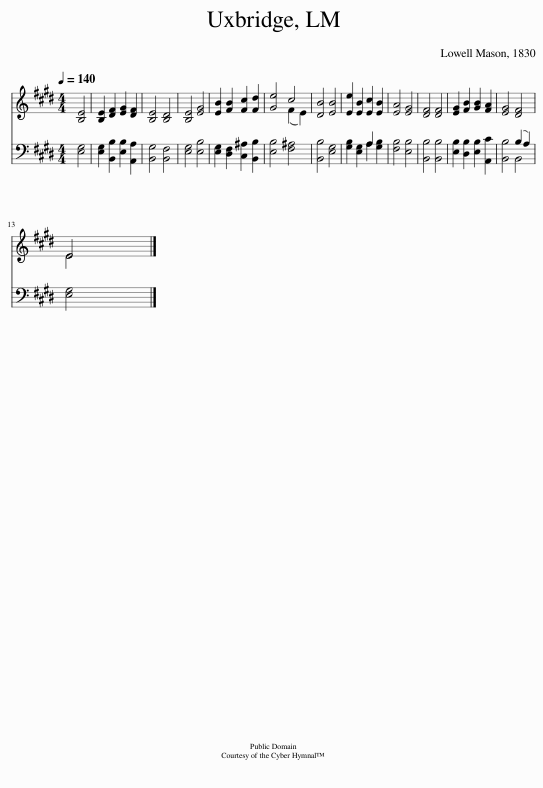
X:1
%%score ( 1 2 ) ( 3 4 )
L:1/8
Q:1/4=140
M:4/4
I:linebreak $
K:E
V:1 treble
V:2 treble
V:3 bass
V:4 bass
V:1
 [B,E]4 | [B,E]2 [DF]2 [EG]2 [DF]2 | [B,E]4 [B,D]4 | [B,E]4 [EG]4 | [EB]2 [FB]2 [Fc]2 [Fd]2 | %5
 [Ge]4 c4 | [DB]4 [EB]4 | [Ee]2 [EB]2 [Ec]2 [EB]2 | [EA]4 [EG]4 | [DF]4 [DF]4 | %10
 [EG]2 [FB]2 [GB]2 [FA]2 | [EG]4 [DF]4 |$ E4 |] %13
V:2
 x4 | x8 | x8 | x8 | x8 | %5
 x4 (F2 E2) | x8 | x8 | x8 | x8 | %10
 x8 | x8 |$ E4 |] %13
V:3
 [E,G,]4 | [E,G,]2 [B,,B,]2 [E,B,]2 [A,,A,]2 | [B,,G,]4 [B,,F,]4 | [E,G,]4 [E,B,]4 | [E,G,]2 [D,F,]2 [C,^A,]2 [B,,B,]2 | %5
 [E,B,]4 [F,^A,]4 | [B,,B,]4 [E,G,]4 | [G,B,]2 [E,G,]2 A,2 [G,B,]2 | [F,B,]4 [E,B,]4 | [B,,B,]4 [B,,B,]4 | %10
 [E,B,]2 [D,B,]2 [E,B,]2 [A,,C]2 | [B,,B,]4 (B,2 A,2) |$ [E,G,]4 |] %13
V:4
 x4 | x8 | x8 | x8 | x8 | %5
 x8 | x8 | x4 A,2 x2 | x8 | x8 | %10
 x8 | x4 B,,4 |$ x4 |] %13
